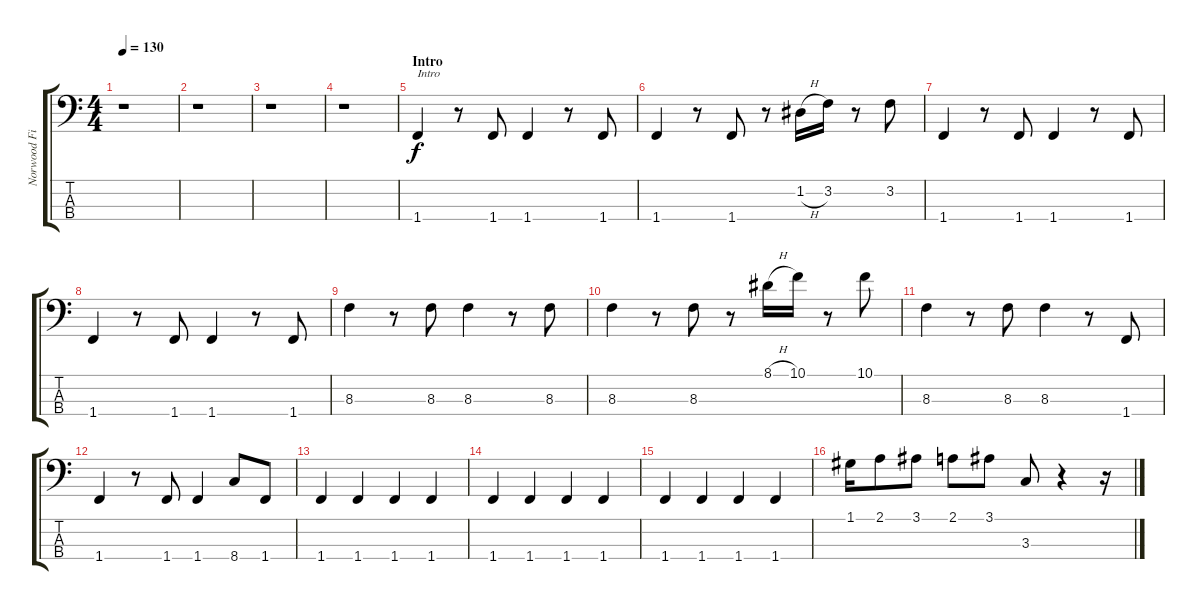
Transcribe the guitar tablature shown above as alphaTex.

\track ("Norwood Fisher" "Norwood Fi") {instrument slapbass1}
\staff {score tabs}
\tuning (G2 D2 A1 E1) {hide}
\ts (4 4)
\tempo 130
\clef f4
\ks c
r.1{dy f instrument slapbass1} |
r.1 |
r.1 |
r.1 |
\section ("" "Intro")
1.4.4{txt "Intro"} r.8 1.4.8 1.4.4 r.8 1.4.8 |
1.4.4 r.8 1.4.8 r.8 1.2{h}.16 3.2.16 r.8 3.2.8 |
1.4.4 r.8 1.4.8 1.4.4 r.8 1.4.8 |
1.4.4 r.8 1.4.8 1.4.4 r.8 1.4.8 |
8.3.4 r.8 8.3.8 8.3.4 r.8 8.3.8 |
8.3.4 r.8 8.3.8 r.8 8.1{h}.16 10.1.16 r.8 10.1.8 |
8.3.4 r.8 8.3.8 8.3.4 r.8 1.4.8 |
1.4.4 r.8 1.4.8 1.4.4 8.4.8 1.4.8 |
1.4.4 1.4.4 1.4.4 1.4.4 |
1.4.4 1.4.4 1.4.4 1.4.4 |
1.4.4 1.4.4 1.4.4 1.4.4 |
1.1.16{instrument electricbassfinger} 2.1.8 3.1.8 2.1.8 3.1.8 3.3.8 r.4 r.16
